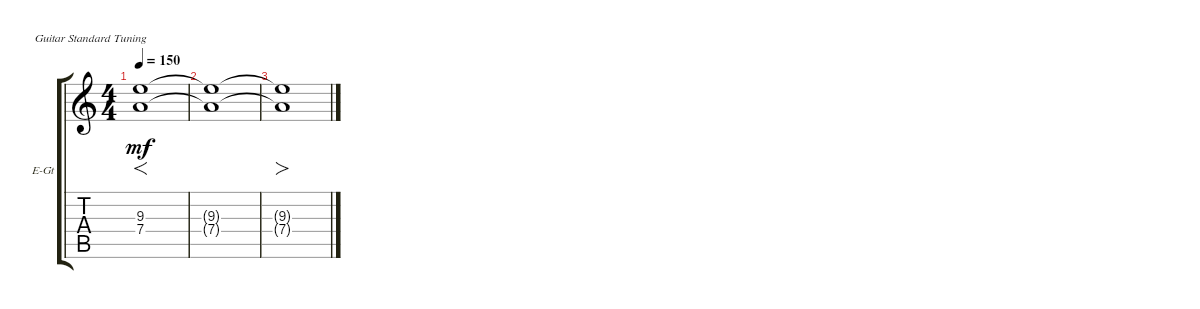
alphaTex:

\bracketExtendMode groupsimilarinstruments
\firstSystemTrackNameOrientation horizontal
\otherSystemsTrackNameOrientation horizontal
\track ("Electric Guitar" "E-Gt") {instrument overdrivenguitar}
\staff {score tabs}
\tuning (E4 B3 G3 D3 A2 E2)
\ts (4 4)
\tempo 150
\clef g2
\scale
0.333333
\ks c
(7.4 9.3).1{f dy mf} |
\scale
0.333333 (7.4{t} 9.3{t}).1 |
\scale
0.333333 (7.4{t} 9.3{t}).1{fo} |
\scale
0.333333 |
|
|
|
|
|
|
|
|
|
\scale
0.333333
